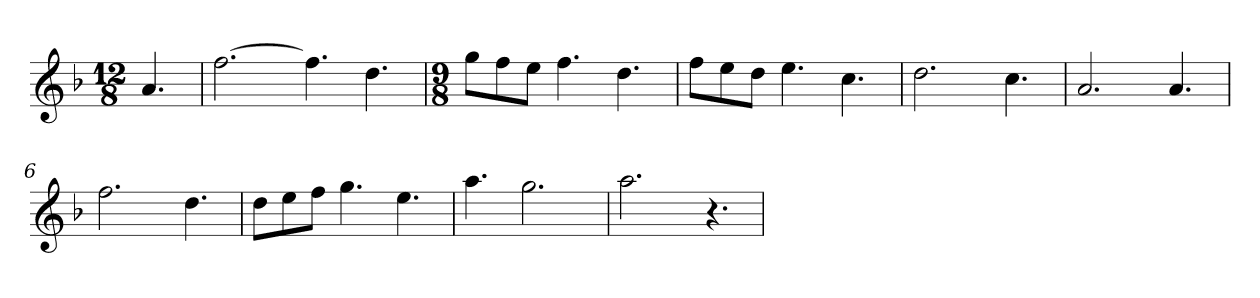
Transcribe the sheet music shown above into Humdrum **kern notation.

**kern
*part1
*staff1
*clefG2
*k[b-]
*d:
*M12/8
*MM113
=
4.a
=1
[2.ff
4.ff]
4.dd
=2
*M9/8
8ggL
8ff
8eeJ
4.ff
4.dd
=3
8ffL
8ee
8ddJ
4.ee
4.cc
=4
2.dd
4.cc
=5
2.a
4.a
=6
2.ff
4.dd
=7
8ddL
8ee
8ffJ
4.gg
4.ee
=8
4.aa
2.gg
=9
2.aa
4.r
=
*-
